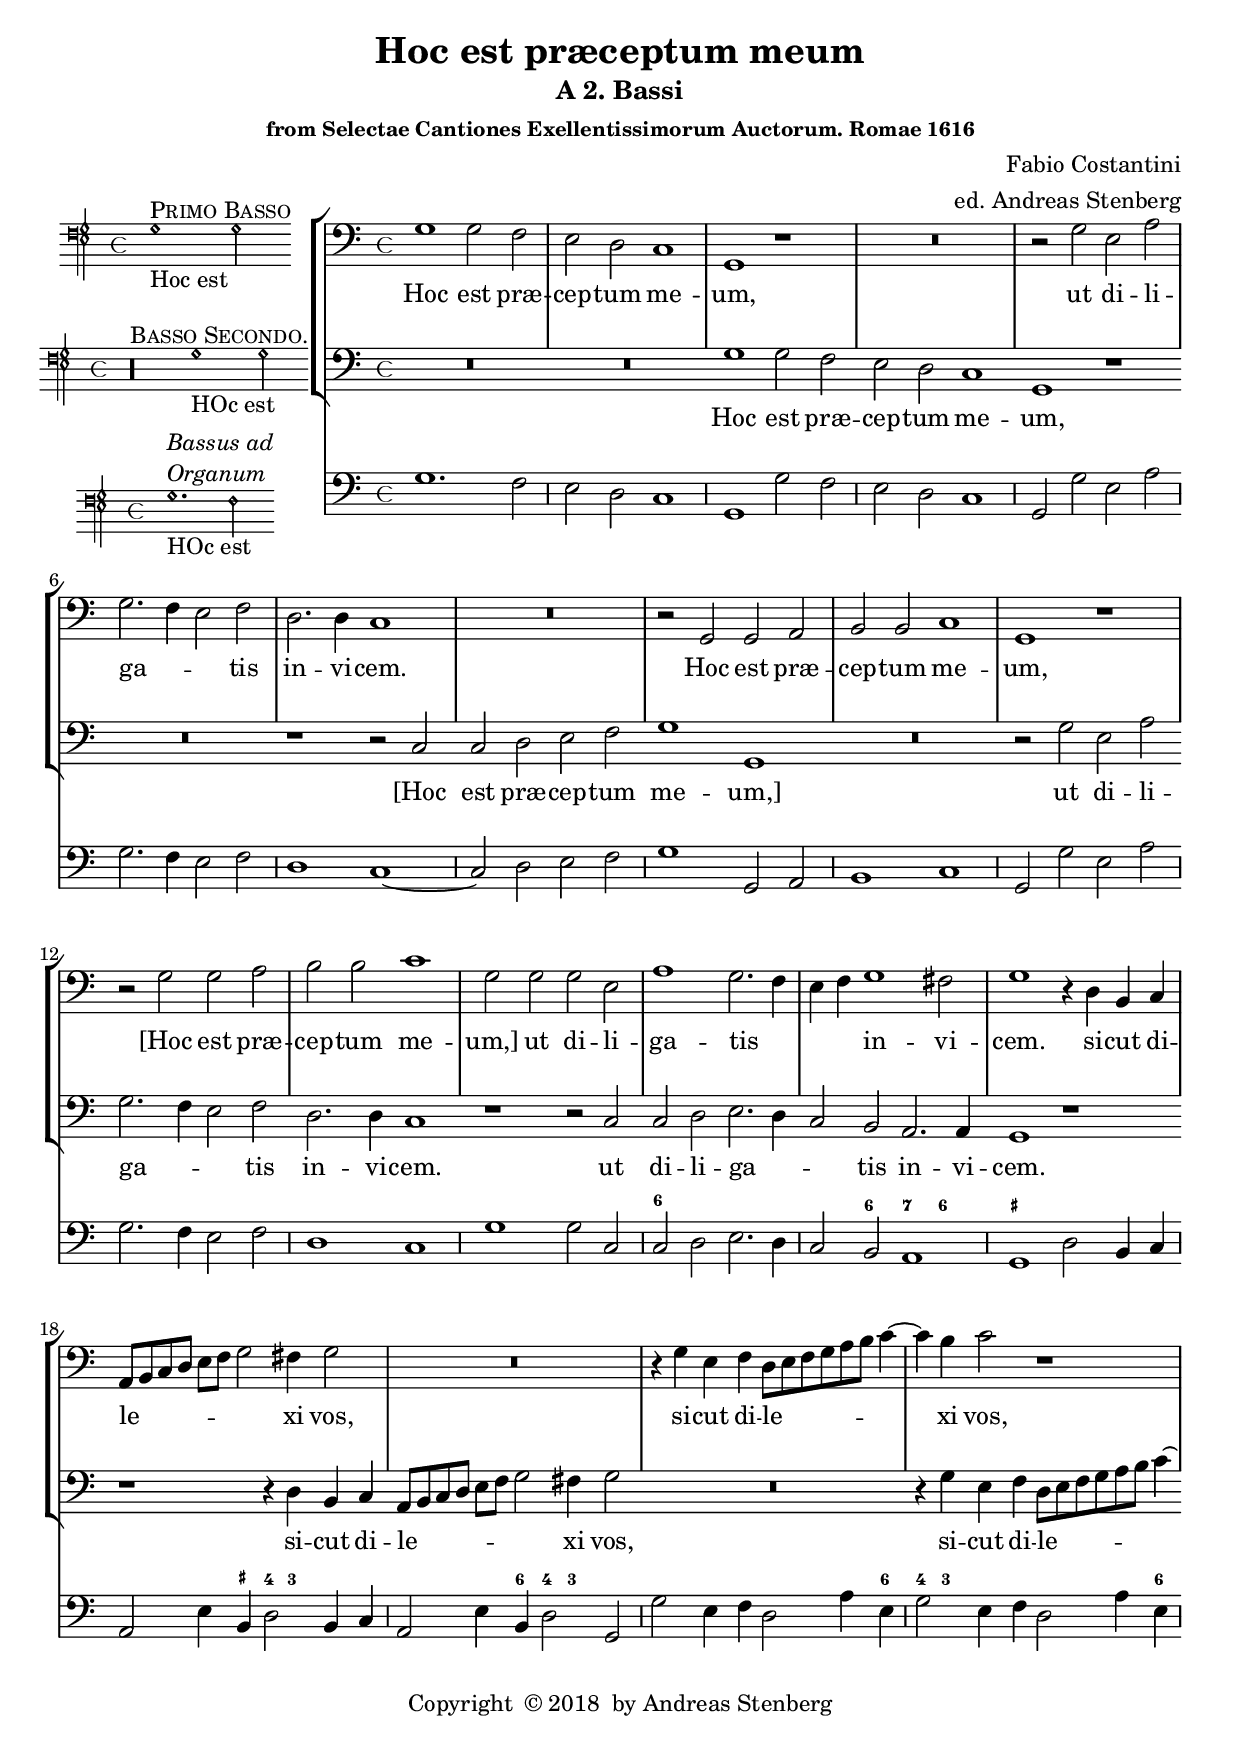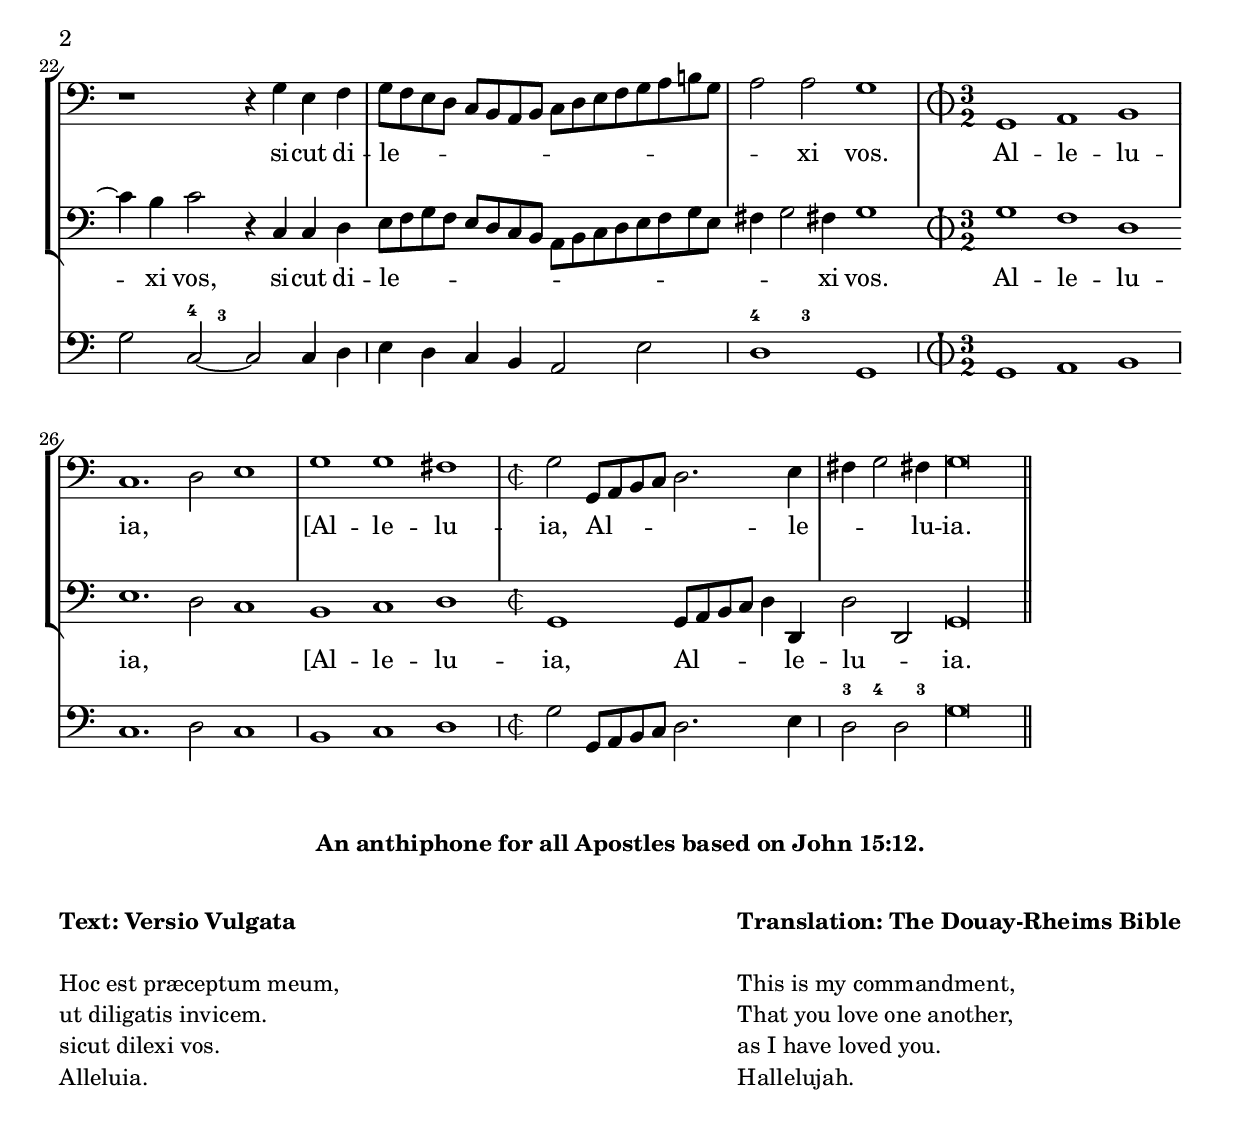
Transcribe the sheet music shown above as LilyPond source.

\version "2.18.0"
\include "deutsch.ly"
#(append! supported-clefs '(("mensural-f3" . ("clefs.mensural.f" 0 0))))
#(define ((double-time-signature glyph a b) grob)
   (grob-interpret-markup grob
          (markup #:override '(baseline-skip . 2.5) #:number
                  (#:line ((markup (#:fontsize 4 #:musicglyph glyph))
                           (#:fontsize -1 #:column (a b)))))))

ficta = \once \set suggestAccidentals =##t
\header {
  title = \markup {
    \center-column {
      "Hoc est præceptum meum"
      %      "Wann er zu nacht"
      %      \vspace #0.5
    }
  }
  subtitle = "A 2. Bassi"
  subsubtitle = "from Selectae Cantiones Exellentissimorum Auctorum. Romae 1616"
  composer = "Fabio Costantini"
  arranger = "ed. Andreas Stenberg"
  poet = ""
  meter =""
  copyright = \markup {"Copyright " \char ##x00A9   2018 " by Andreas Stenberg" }
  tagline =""
}
global = {
  \override Staff.TimeSignature.style = #'mensural
  \key c \major
}
%% PDF p.10
sopMusic = \relative c {
  \clef "bass"
  \set Score.tempoHideNote = ##t
  \tempo 1 = 72
  \time 4/4
  \set Timing.measureLength = #(ly:make-moment 4/2)
   \set Timing.defaultBarType = "|"
%  \override Staff.BarLine.transparent = ##t

  g'1 g2 f2

  e2 d2 c1

  g1 r1

  R\breve

  r2 g'2 e2 a2

  g2.( f4 e2) f2

  d2. d4 c1

  R\breve

  r2 g2

  g2 a2

  h2 h2 c1

  g1 r1

  r2 g'2 g2 a2

  h2 h2 c1

  g2 g2 g2 e2

  a1 g2.( f4

  e4 f4) g1 fis2

  g1

  r4 d4 h4 c4 a8( h8 c8 d8 e8 f8 g2) fis4 g2

  R\breve

  r4 g4 e4 f4 d8( e8 f8 g8 a8 h8 c4~

  c4) h4 c2  r1

  r1

  r4 g4 e4 f4

  g8( f8 e8 d8 c8 h8 a8 h8 c8 d8 e8 f8 g8 a8 h!8 g8

  a2) a2 g1

  \tempo \breve. = 72

  \once \override Score.TimeSignature.stencil =

      #(double-time-signature  "timesig.mensural34" "3" "2")

  \time 3/1

  g,1 a1 h1

  c1.( d2 e1)

  g1 g1 fis1

  \tempo 1 = 72

  \override Staff.TimeSignature.style = #'mensural

  \time 2/2

  \set Timing.measureLength = #(ly:make-moment 4/2)

  g2 g,8( a8 h8 c8 d2.) e4(

  fis4 g2) fis!4

  \cadenzaOn

  g\longa

  \revert Staff.BarLine.transparent
  \bar "||"
  \cadenzaOff
}
sopWords = \lyricmode {

  Hoc est præ -- cep -- tum me -- um,

  ut di -- li -- ga -- tis in -- vi -- cem.

  Hoc est præ -- cep -- tum me -- um,

  [Hoc est præ -- cep -- tum me -- um,]

  ut di -- li -- ga -- tis in -- vi -- cem.

  si -- cut di -- le -- xi vos,

  si -- cut di -- le -- xi vos,

  si -- cut di -- le -- xi vos.

  Al -- le -- lu -- ia,

  [Al -- le -- lu -- ia,

  Al -- le -- lu -- ia.

}

%% PDF p.42
bassMusic = \relative c {

  \clef "bass"

   \set Timing.defaultBarType = "|"

  \override Staff.BarLine.transparent = ##t

  R\breve*2

  g'1 g2 f2

  e2 d2 c1

  g1 r1

  R\breve

  r1 r2 c2

  c2 d2 e2 f2

  g1 g,1

  R\breve

  r2 g'2 e2 a2

  g2.( f4 e2) f2

  d2. d4 c1

  r1 r2 c2

  c2 d2 e2.( d4

  c2) h2 a2. a4

  g1 r1

  r1 r4 d'4 h4 c4

  a8( h8 c8 d8

  e8 f8  g2) fis4 g2

  R\breve

  r4 g4 e4 f4

  d8( e8 f8 g8 a8 h8 c4~)

  c4 h4 c2 r4 c,4 c4 d4

  e8( f8 g8 f8

  e8 d8 c8 h8 a8 h8 c8 d8 e8 f8 g8 e8

  fis4 g2)  fis!4 g1

  g1 f1 d1

  e1.( d2 c1)

  h1 c1 d1

  g,1 g8( a8 h8 c8 d4) d,4

  d'2( d,2)

  \cadenzaOn

  g\longa

\revert Staff.BarLine.transparent
  \cadenzaOff
}
bassWords = \lyricmode {

  Hoc est præ -- cep -- tum me -- um,

  [Hoc est præ -- cep -- tum me -- um,]

  ut di -- li -- ga -- tis in -- vi -- cem.

  ut di -- li -- ga -- tis in -- vi -- cem.

  si -- cut di -- le -- xi vos,

  si -- cut di -- le -- xi vos,

  si -- cut di -- le -- xi vos.

  Al -- le -- lu -- ia,

  [Al -- le -- lu -- ia,

  Al -- le -- lu -- ia.

}
continuo = \figuremode {

  s1*28

  <_6>1

  s1

  s2 <6>2

  <7>2 <6>2

  <_+>1

  s1

  s2. <_+>4

  <4>4 <3>4 s2

  s2. <6>4

  <4>4 <3>4 s2

  s1

  s2. <6>4

  <4>4 <3>4 s2

  s2. <6>

  <4>4 <3>4

  s1*3

  <4>2 <3>2

  s1*12

  <3>4 <4>2 <3>4


  \override Staff.BassFigureAlignmentPositioning.direction = #UP
  %\bassFigureStaffAlignmentUp
  \set Staff.useBassFigureExtenders = ##t
  \override Staff.BassFigureAlignmentPositioning.direction = #DOWN
  %\bassFigureStaffAlignmentDown
}


bassAdOrgMusic = \relative c {
  \clef "bass"
  \time 4/4
  \set Timing.measureLength = #(ly:make-moment 4/2)

  g'1. f2

  e2 d2 c1

  g1 g'2 f2

  e2 d2 c1

  g2 g'2 e2 a2

  g2. f4 e2 f2

  d1 c1~

  c2 d2

  e2 f2

  g1 g,2 a2

  h1 c1

  g2 g'2 e2 a2

  g2. f4 e2 f2

  d1 c1

  g'1 g2 c,2

  c2 d2 e2. d4

  c2 h2 a1

  g1 d'2 h4 c4

  a2 e'4 h4 d2 h4 c4

  a2 e'4 h4 d2 g,2

  g'2 e4 f4 d2 a'4 e4

  g2 e4 f4 d2 a'4 e4

  g2 c,2~ c2 c4 d4

  e4 d4 c4 h4 a2 e'2

  d1 g,1

  g1 a1 h1

  c1. d2 c1

  h1 c1 d1

  g2 g,8 a8 h8 c8 d2. e4

  d2 d2

  \cadenzaOn

  g\longa

  \revert Staff.BarLine.bar-extent
  \bar "||"
  \revert Staff.BarLine.transparent
  \cadenzaOff
}

incipitDiscantus = \markup {
  \score {
    {
      %      \set Staff.instrumentName = #"Tenor "
      \override NoteHead.style = #'neomensural
      \override Rest.style = #'neomensural
      \override Staff.TimeSignature.style = #'mensural
      \cadenzaOn
      \clef "petrucci-f"
      \key c \major
      \time 4/4

      g1^\markup { \smallCaps"Primo Basso"}
      _"Hoc est"
      g2
    }
    \layout {
      \context {
        \Voice
        \remove "Ligature_bracket_engraver"
        \consists "Mensural_ligature_engraver"
      }
      line-width = 4.5\cm
    }
  }
}

incipitBassus = \markup {
  \score {
    {
      %      \set Staff.instrumentName = #"Tenor "
      \override NoteHead.style = #'neomensural
      \override Rest.style = #'neomensural
      \override Staff.TimeSignature.style = #'mensural
      \cadenzaOn
      \clef "petrucci-f"
      \key c \major
      \time 4/4
      r\longa^\markup \smallCaps"Basso Secondo."

      g1_"HOc est" g2

    }
    \layout {
      \context {
        \Voice
        \remove "Ligature_bracket_engraver"
        \consists "Mensural_ligature_engraver"
      }
      line-width = 4.5\cm
    }
  }
}

incipitBassusAdOrganum = \markup {
  \score {
    {
      %      \set Staff.instrumentName = #"Tenor "
      \override NoteHead.style = #'neomensural
      \override Rest.style = #'neomensural
      \override Staff.TimeSignature.style = #'mensural
      \cadenzaOn
      \clef "petrucci-f"
      \key c \major
      \time 4/4
      g1.^\markup  \column { \italic "Bassus ad" \italic "Organum" }_"HOc est"
      f2
    }
    \layout {
      \context {
        \Voice
        \remove "Ligature_bracket_engraver"
        \consists "Mensural_ligature_engraver"
      }
      line-width = 4.5\cm
    }
  }
}


\score {
  <<
  <<
    \new StaffGroup \with {
      \override VerticalAxisGroup.staff-staff-spacing = #'((basic-distance . 12))
    } <<
      \new Staff = treble <<
        \set Staff.instrumentName = \incipitDiscantus
        \new Voice = "sopranos" {
          \set  Staff.midiInstrument ="choir aahs"
          %	\voiceOne
          << \global \sopMusic >>
        }
      >>
      \new Lyrics = sopranos { s1 }

      \new Staff ="basses" {
        \set Staff.instrumentName = \incipitBassus

        \new Voice = "basses" {
          \set  Staff.midiInstrument ="choir aahs"
          %	\voiceTwo
          << \global \bassMusic >>
        }
      }
    >>
    \new Lyrics = basses { s1 }
      \new Staff ="bassAdOrg" \with { \override BarLine.bar-extent = #'(-1 . 1) }
      {
        \set Staff.instrumentName = \incipitBassusAdOrganum
        \new Voice = "bassusAdOrganum" {
          \clef "bass"
          %	\voiceTwo
          << \global \bassAdOrgMusic >>
        }
      }
      \context Staff = bassAdOrg \continuo
  >>
    \context Lyrics = sopranos \lyricsto sopranos \sopWords
    \context Lyrics = basses \lyricsto basses \bassWords
  >>
  \layout {
    \context {
      \Score
      % no bars in staves
      %      \override BarLine.transparent = ##t

    }
    % the next three instructions keep the lyrics between the bar lines
    \context {
      \Lyrics
      \consists "Bar_engraver"
      \override BarLine.transparent = ##t
    }
    \context {
      \StaffGroup
      \consists "Separating_line_group_engraver"
    }
    \context {
      \Voice
      % no slurs
      \override Slur.transparent = ##t
      % Comment in the below "\remove" command to allow line
      % breaking also at those barlines where a note overlaps
      % into the next bar.  The command is commented out in this
      % short example score, but especially for large scores, you
      % will typically yield better line breaking and thus improve
      % overall spacing if you comment in the following command.
      %\remove "Forbid_line_break_engraver"
    }
    indent = 4.5\cm
  }

}

\markup {
  \column {

    \fill-line { \bold "An anthiphone for all Apostles based on John 15:12." }
    \vspace #1.5
    \fill-line {
      \column {
        \bold "Text: Versio Vulgata"

        \vspace #1.0

        \justify-string #"Hoc est præceptum meum,

ut diligatis invicem.

sicut dilexi vos. 

  Alleluia.
"
      }
      \hspace #0.2
      \column {
        \bold "Translation: The Douay-Rheims Bible"

        \vspace #1.0

        \justify-string #"This is my commandment,

That you love one another,

as I have loved you. 

Hallelujah."
      }
    }
  }
}

%% Midi

\score {
  <<
  <<
    \new StaffGroup \with {
      \override VerticalAxisGroup.staff-staff-spacing = #'((basic-distance . 12))
    } <<
      \new Staff = treble <<
        \set Staff.instrumentName = \incipitDiscantus
        \new Voice = "sopranos" {
          \set  Staff.midiInstrument ="choir aahs"
          %	\voiceOne
          << \global \sopMusic >>
        }
      >>
      \new Lyrics = sopranos { s1 }

      \new Staff ="basses" {
        \set Staff.instrumentName = \incipitBassus

        \new Voice = "basses" {
          \set  Staff.midiInstrument ="choir aahs"
          \clef "treble_8"
          %	\voiceTwo
          << \global \bassMusic >>
        }
      }
    >>
    \new Lyrics = basses { s1 }

    \new Staff ="bassAdOrg" {
        \set Staff.instrumentName = \incipitBassusAdOrganum
                  \set  Staff.midiInstrument ="choir aahs"
                  \set  Staff.midiInstrument ="reed organ"
                  \set Staff.midiMinimumVolume = #0.3
                  \set Staff.midiMaximumVolume = #0.6
        \new Voice = "bassusAdOrganum" {
          \clef "bass"
          %	\voiceTwo
          << \global \bassAdOrgMusic >>
        }
      }
      \context Staff = bassAdOrg \continuo
  >>
    \context Lyrics = sopranos \lyricsto sopranos \sopWords
    \context Lyrics = basses \lyricsto basses \bassWords
  >>
  \midi {
  }
}
\paper {
  ragged-bottom = ##t
  ragged-last-bottom = ##t
  ragged-last = ##t
}

%{
convert-ly.py (GNU LilyPond) 2.18.2  convert-ly.py: Processing `'...
Applying conversion: 2.15.7, 2.15.9, 2.15.10, 2.15.16, 2.15.17,
2.15.18, 2.15.19, 2.15.20, 2.15.25, 2.15.32, 2.15.39, 2.15.40,
2.15.42, 2.15.43, 2.16.0, 2.17.0, 2.17.4, 2.17.5, 2.17.6, 2.17.11,
2.17.14, 2.17.15, 2.17.18, 2.17.19, 2.17.20, 2.17.25, 2.17.27,
2.17.29, 2.17.97, 2.18.0
%}
